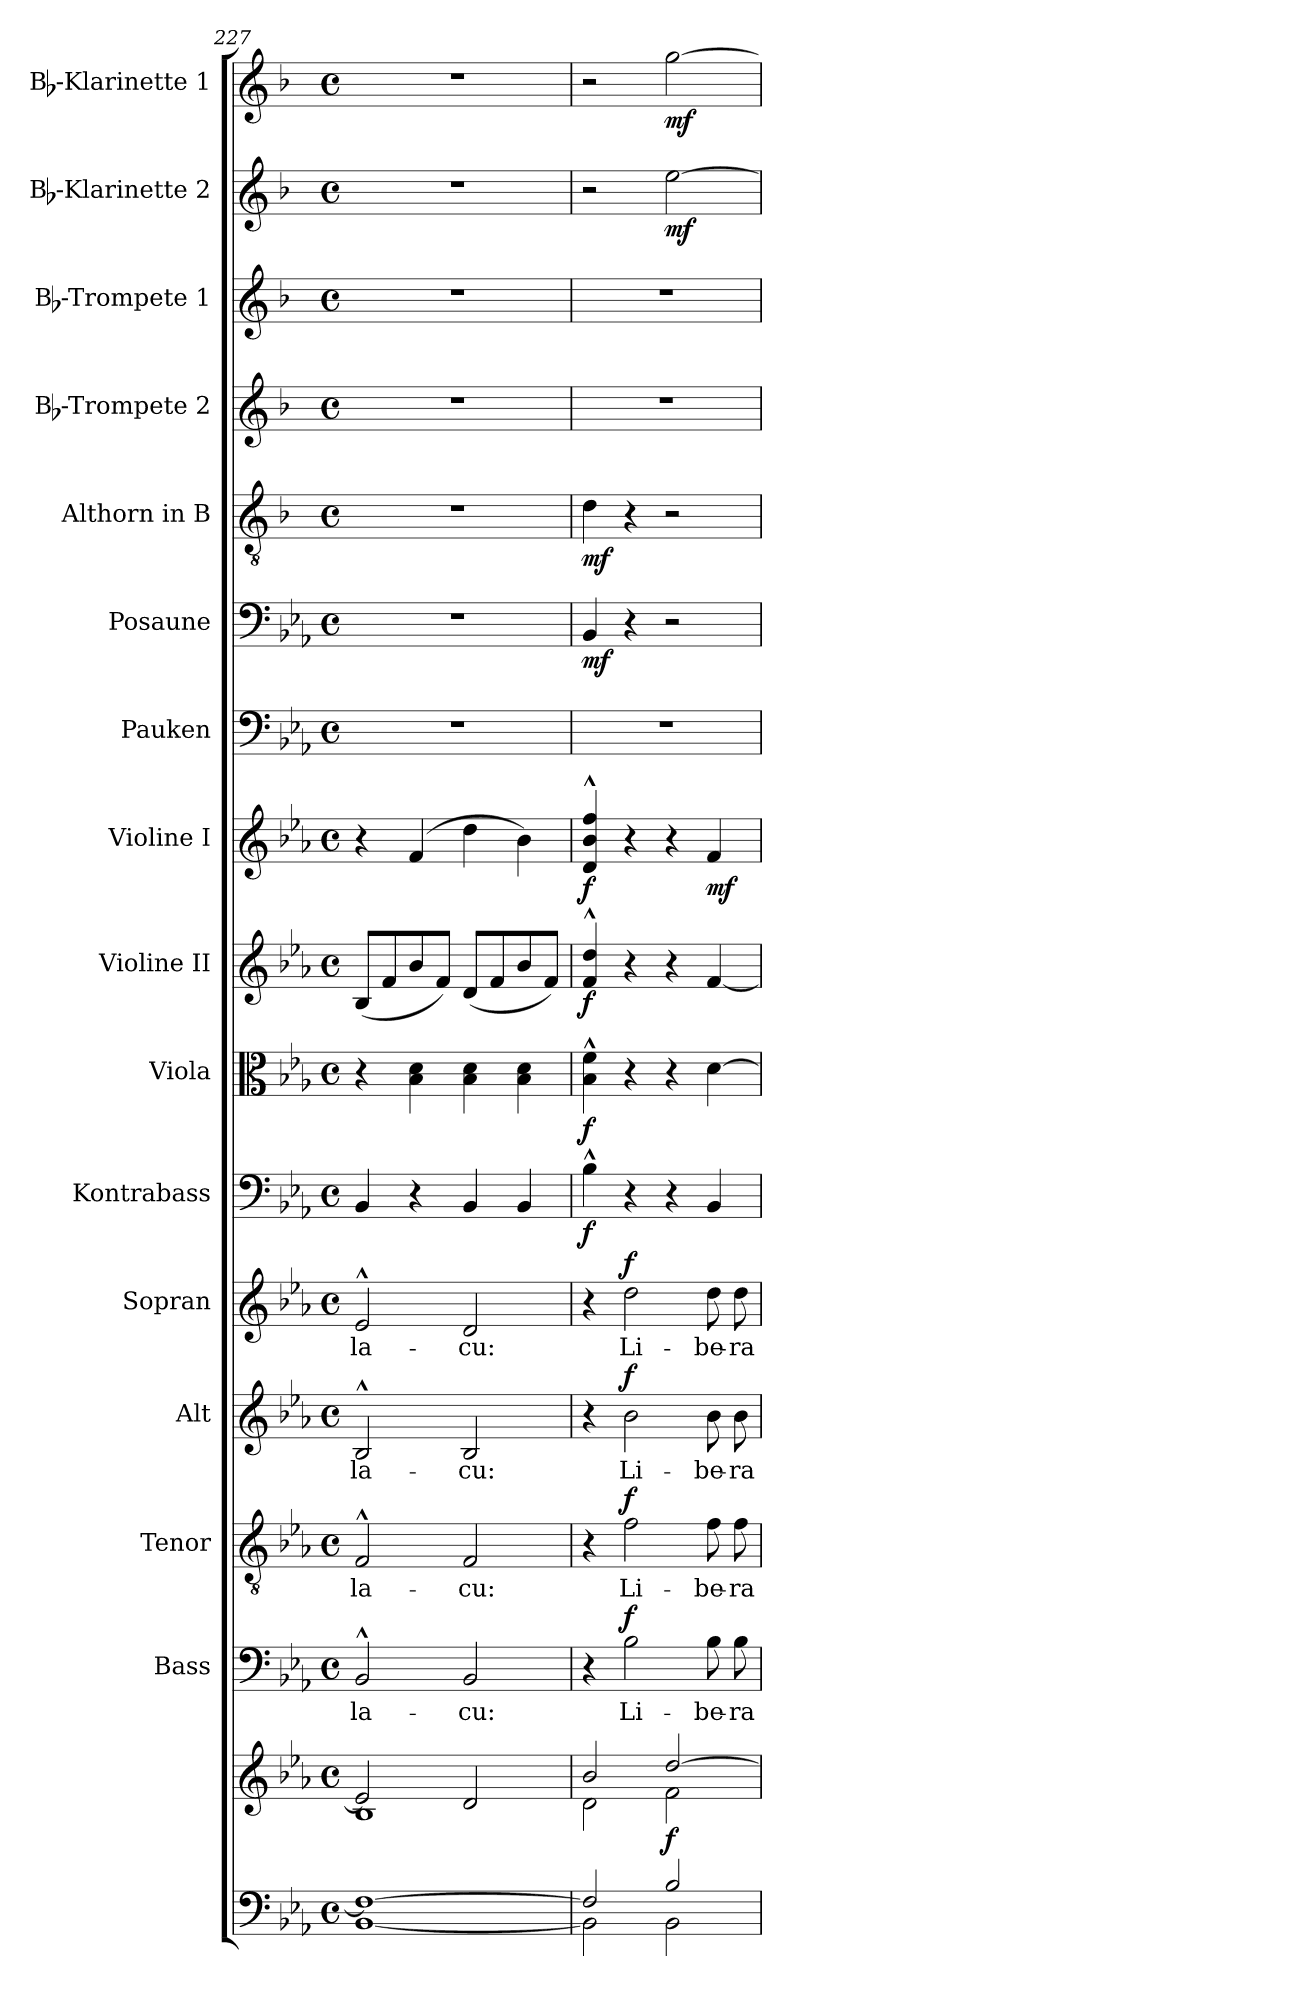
**kern	**kern	**dynam	**kern	**text	**dynam	**kern	**text	**dynam	**kern	**text	**dynam	**kern	**text	**dynam	**kern	**dynam	**kern	**dynam	**kern	**dynam	**kern	**dynam	**kern	**kern	**dynam	**kern	**dynam	**kern	**kern	**kern	**dynam	**kern	**dynam
*part16	*part16	*part16	*part15	*part15	*part15	*part14	*part14	*part14	*part13	*part13	*part13	*part12	*part12	*part12	*part11	*part11	*part10	*part10	*part9	*part9	*part8	*part8	*part7	*part6	*part6	*part5	*part5	*part4	*part3	*part2	*part2	*part1	*part1
*staff17	*staff16	*staff16/17	*staff15	*staff15	*staff15	*staff14	*staff14	*staff14	*staff13	*staff13	*staff13	*staff12	*staff12	*staff12	*staff11	*staff11	*staff10	*staff10	*staff9	*staff9	*staff8	*staff8	*staff7	*staff6	*staff6	*staff5	*staff5	*staff4	*staff3	*staff2	*staff2	*staff1	*staff1
*	*	*	*I"Bass	*	*	*I"Tenor	*	*	*I"Alt	*	*	*I"Sopran	*	*	*I"Kontrabass	*	*I"Viola	*	*I"Violine II	*	*I"Violine I	*	*I"Pauken	*I"Posaune	*	*I"Althorn in B	*	*I"Bb-Trompete 2	*I"Bb-Trompete 1	*I"Bb-Klarinette 2	*	*I"Bb-Klarinette 1	*
*	*	*	*I'B.	*	*	*I'T.	*	*	*I'A.	*	*	*I'S.	*	*	*I'Kb.	*	*I'Vla.	*	*I'Vl. II	*	*I'Vl. I	*	*I'Pk.	*I'Pos.	*	*	*	*I'Bb Trp. 2	*I'Bb Trp. 1	*I'Bb Kl. 2	*	*I'Bb Kl. 1	*
*clefF4	*clefG2	*	*clefF4	*	*	*clefGv2	*	*	*clefG2	*	*	*clefG2	*	*	*clefF4	*	*clefC3	*	*clefG2	*	*clefG2	*	*clefF4	*clefF4	*	*clefGv2	*	*clefG2	*clefG2	*clefG2	*	*clefG2	*
*	*	*	*	*	*	*	*	*	*	*	*	*	*	*	*ITrd7c12	*	*	*	*	*	*	*	*	*	*	*ITrd1c2	*	*ITrd1c2	*ITrd1c2	*ITrd1c2	*	*ITrd1c2	*
*k[b-e-a-]	*k[b-e-a-]	*	*k[b-e-a-]	*	*	*k[b-e-a-]	*	*	*k[b-e-a-]	*	*	*k[b-e-a-]	*	*	*k[b-e-a-]	*	*k[b-e-a-]	*	*k[b-e-a-]	*	*k[b-e-a-]	*	*k[b-e-a-]	*k[b-e-a-]	*	*k[b-e-a-]	*	*k[b-e-a-]	*k[b-e-a-]	*k[b-e-a-]	*	*k[b-e-a-]	*
*E-:	*E-:	*	*E-:	*	*	*E-:	*	*	*E-:	*	*	*E-:	*	*	*E-:	*	*E-:	*	*E-:	*	*E-:	*	*E-:	*E-:	*	*E-:	*	*E-:	*E-:	*E-:	*	*E-:	*
*M4/4	*M4/4	*	*M4/4	*	*	*M4/4	*	*	*M4/4	*	*	*M4/4	*	*	*M4/4	*	*M4/4	*	*M4/4	*	*M4/4	*	*M4/4	*M4/4	*	*M4/4	*	*M4/4	*M4/4	*M4/4	*	*M4/4	*
*met(c)	*met(c)	*	*met(c)	*	*	*met(c)	*	*	*met(c)	*	*	*met(c)	*	*	*met(c)	*	*met(c)	*	*met(c)	*	*met(c)	*	*met(c)	*met(c)	*	*met(c)	*	*met(c)	*met(c)	*met(c)	*	*met(c)	*
=227	=227	=227	=227	=227	=227	=227	=227	=227	=227	=227	=227	=227	=227	=227	=227	=227	=227	=227	=227	=227	=227	=227	=227	=227	=227	=227	=227	=227	=227	=227	=227	=227	=227
*^	*^	*	*	*	*	*	*	*	*	*	*	*	*	*	*	*	*	*	*	*	*	*	*	*	*	*	*	*	*	*	*	*	*
!	!	!	!	!	!	!LO:LY:b	!	!	!LO:LY:b	!	!	!LO:LY:b	!	!	!LO:LY:b	!	!	!	!	!	!	!	!	!	!	!	!	!	!	!	!	!	!	!	!
1F_	[<1BB-	2e-/]	1B-	.	2BB-^^>/	la-	.	2F^^>/	la-	.	2B-^^>/	la-	.	2e-^^>/	la-	.	4BBB-/	.	4r	.	(<8B-/L	.	4r	.	1r	1r	.	1r	.	1r	1r	1r	.	1r	.
.	.	.	.	.	.	.	.	.	.	.	.	.	.	.	.	.	.	.	.	.	8f/	.	.	.	.	.	.	.	.	.	.	.	.	.	.
.	.	.	.	.	.	.	.	.	.	.	.	.	.	.	.	.	4r	.	4B-\ 4d\	.	8b-/	.	(4f/	.	.	.	.	.	.	.	.	.	.	.	.
.	.	.	.	.	.	.	.	.	.	.	.	.	.	.	.	.	.	.	.	.	8f/J)	.	.	.	.	.	.	.	.	.	.	.	.	.	.
!	!	!	!	!	!	!LO:LY:b	!	!	!LO:LY:b	!	!	!LO:LY:b	!	!	!LO:LY:b	!	!	!	!	!	!	!	!	!	!	!	!	!	!	!	!	!	!	!	!
.	.	2d/	.	.	2BB-/	-cu:	.	2F/	-cu:	.	2B-/	-cu:	.	2d/	-cu:	.	4BBB-/	.	4B-\ 4d\	.	(<8d/L	.	4dd\	.	.	.	.	.	.	.	.	.	.	.	.
.	.	.	.	.	.	.	.	.	.	.	.	.	.	.	.	.	.	.	.	.	8f/	.	.	.	.	.	.	.	.	.	.	.	.	.	.
.	.	.	.	.	.	.	.	.	.	.	.	.	.	.	.	.	4BBB-/	.	4B-\ 4d\	.	8b-/	.	4b-\)	.	.	.	.	.	.	.	.	.	.	.	.
.	.	.	.	.	.	.	.	.	.	.	.	.	.	.	.	.	.	.	.	.	8f/J)	.	.	.	.	.	.	.	.	.	.	.	.	.	.
=228	=228	=228	=228	=228	=228	=228	=228	=228	=228	=228	=228	=228	=228	=228	=228	=228	=228	=228	=228	=228	=228	=228	=228	=228	=228	=228	=228	=228	=228	=228	=228	=228	=228	=228	=228
!	!	!	!	!	!	!	!	!	!	!	!	!	!	!	!	!	!	!LO:DY:b	!	!LO:DY:b	!	!LO:DY:b	!	!LO:DY:b	!	!	!LO:DY:b	!	!LO:DY:b	!	!	!	!	!	!
2F/]	2BB-\]	2b-/	2d\	.	4r	.	.	4r	.	.	4r	.	.	4r	.	.	4BB-^^>\	f	4B-\^^> 4f\^^>	f	4f/^^> 4dd/^^>	f	4d/^^> 4b-/^^> 4ff/^^>	f	1r	4BB-/	mf	4c\	mf	1r	1r	2r	.	2r	.
!	!	!	!	!	!	!LO:LY:b	!LO:DY:a	!	!LO:LY:b	!LO:DY:a	!	!LO:LY:b	!LO:DY:a	!	!LO:LY:b	!LO:DY:a	!	!	!	!	!	!	!	!	!	!	!	!	!	!	!	!	!	!	!
.	.	.	.	.	2B-\	Li-	f	2f\	Li-	f	2b-\	Li-	f	2dd\	Li-	f	4r	.	4r	.	4r	.	4r	.	.	4r	.	4r	.	.	.	.	.	.	.
!	!	!	!	!LO:DY:b	!	!	!	!	!	!	!	!	!	!	!	!	!	!	!	!	!	!	!	!	!	!	!	!	!	!	!	!	!LO:DY:b	!	!LO:DY:b
2B-/	2BB-\	[>2dd/	2f\	f	.	.	.	.	.	.	.	.	.	.	.	.	4r	.	4r	.	4r	.	4r	.	.	2r	.	2r	.	.	.	[2dd\	mf	[2ff\	mf
!	!	!	!	!	!	!LO:LY:b	!	!	!LO:LY:b	!	!	!LO:LY:b	!	!	!LO:LY:b	!	!	!	!	!	!	!	!	!LO:DY:b	!	!	!	!	!	!	!	!	!	!	!
.	.	.	.	.	8B-\	-be-	.	8f\	-be-	.	8b-\	-be-	.	8dd\	-be-	.	4BBB-/	.	[4d\	.	[4f/	.	4f/	mf	.	.	.	.	.	.	.	.	.	.	.
!	!	!	!	!	!	!LO:LY:b	!	!	!LO:LY:b	!	!	!LO:LY:b	!	!	!LO:LY:b	!	!	!	!	!	!	!	!	!	!	!	!	!	!	!	!	!	!	!	!
.	.	.	.	.	8B-\	-ra	.	8f\	-ra	.	8b-\	-ra	.	8dd\	-ra	.	.	.	.	.	.	.	.	.	.	.	.	.	.	.	.	.	.	.	.
*v	*v	*	*	*	*	*	*	*	*	*	*	*	*	*	*	*	*	*	*	*	*	*	*	*	*	*	*	*	*	*	*	*	*	*	*
*	*v	*v	*	*	*	*	*	*	*	*	*	*	*	*	*	*	*	*	*	*	*	*	*	*	*	*	*	*	*	*	*	*	*	*
=	=	=	=	=	=	=	=	=	=	=	=	=	=	=	=	=	=	=	=	=	=	=	=	=	=	=	=	=	=	=	=	=	=
*-	*-	*-	*-	*-	*-	*-	*-	*-	*-	*-	*-	*-	*-	*-	*-	*-	*-	*-	*-	*-	*-	*-	*-	*-	*-	*-	*-	*-	*-	*-	*-	*-	*-
